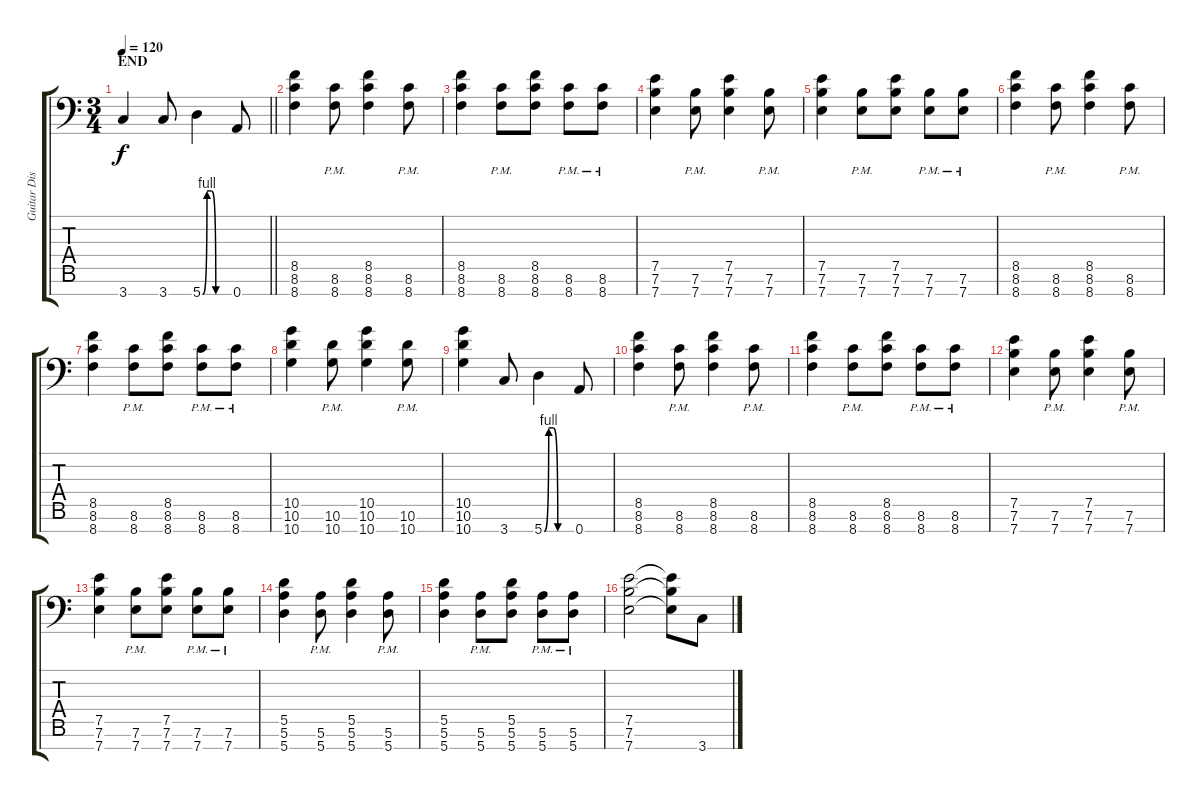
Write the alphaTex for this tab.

\track ("Guitar Dist Rhythm" "Guitar Dis") {instrument overdrivenguitar}
\staff {score tabs}
\tuning (E4 B3 G3 D3 A2 E2 A1) {hide}
\ts (3 4)
\section ("" "END")
\tempo 120
\clef f4
\barLineRight lightlight
\ks c
3.7.4{dy f} 3.7.8 5.7{be (custom 0 0 10 4 20 4 30 0 60 0)}.4 0.7.8 |
(8.5 8.6 8.7).4 (8.6{pm} 8.7{pm}).8 (8.5 8.6 8.7).4 (8.6{pm} 8.7{pm}).8 |
(8.5 8.6 8.7).4 (8.6{pm} 8.7{pm}).8 (8.5 8.6 8.7).8 (8.6{pm} 8.7{pm}).8 (8.6{pm} 8.7{pm}).8 |
(7.5 7.6 7.7).4 (7.6{pm} 7.7{pm}).8 (7.5 7.6 7.7).4 (7.6{pm} 7.7{pm}).8 |
(7.5 7.6 7.7).4 (7.6{pm} 7.7{pm}).8 (7.5 7.6 7.7).8 (7.6{pm} 7.7{pm}).8 (7.6{pm} 7.7{pm}).8 |
(8.5 8.6 8.7).4 (8.6{pm} 8.7{pm}).8 (8.5 8.6 8.7).4 (8.6{pm} 8.7{pm}).8 |
(8.5 8.6 8.7).4 (8.6{pm} 8.7{pm}).8 (8.5 8.6 8.7).8 (8.6{pm} 8.7{pm}).8 (8.6{pm} 8.7{pm}).8 |
(10.5 10.6 10.7).4 (10.6{pm} 10.7{pm}).8 (10.5 10.6 10.7).4 (10.6{pm} 10.7{pm}).8 |
(10.5 10.6 10.7).4 3.7.8 5.7{be (custom 0 0 10 4 20 4 30 0 60 0)}.4 0.7.8 |
(8.5 8.6 8.7).4 (8.6{pm} 8.7{pm}).8 (8.5 8.6 8.7).4 (8.6{pm} 8.7{pm}).8 |
(8.5 8.6 8.7).4 (8.6{pm} 8.7{pm}).8 (8.5 8.6 8.7).8 (8.6{pm} 8.7{pm}).8 (8.6{pm} 8.7{pm}).8 |
(7.5 7.6 7.7).4 (7.6{pm} 7.7{pm}).8 (7.5 7.6 7.7).4 (7.6{pm} 7.7{pm}).8 |
(7.5 7.6 7.7).4 (7.6{pm} 7.7{pm}).8 (7.5 7.6 7.7).8 (7.6{pm} 7.7{pm}).8 (7.6{pm} 7.7{pm}).8 |
(5.5 5.6 5.7).4 (5.6{pm} 5.7{pm}).8 (5.5 5.6 5.7).4 (5.6{pm} 5.7{pm}).8 |
(5.5 5.6 5.7).4 (5.6{pm} 5.7{pm}).8 (5.5 5.6 5.7).8 (5.6{pm} 5.7{pm}).8 (5.6{pm} 5.7{pm}).8 |
(7.5 7.6 7.7).2 (7.5{t} 7.6{t} 7.7{t}).8 3.7.8
